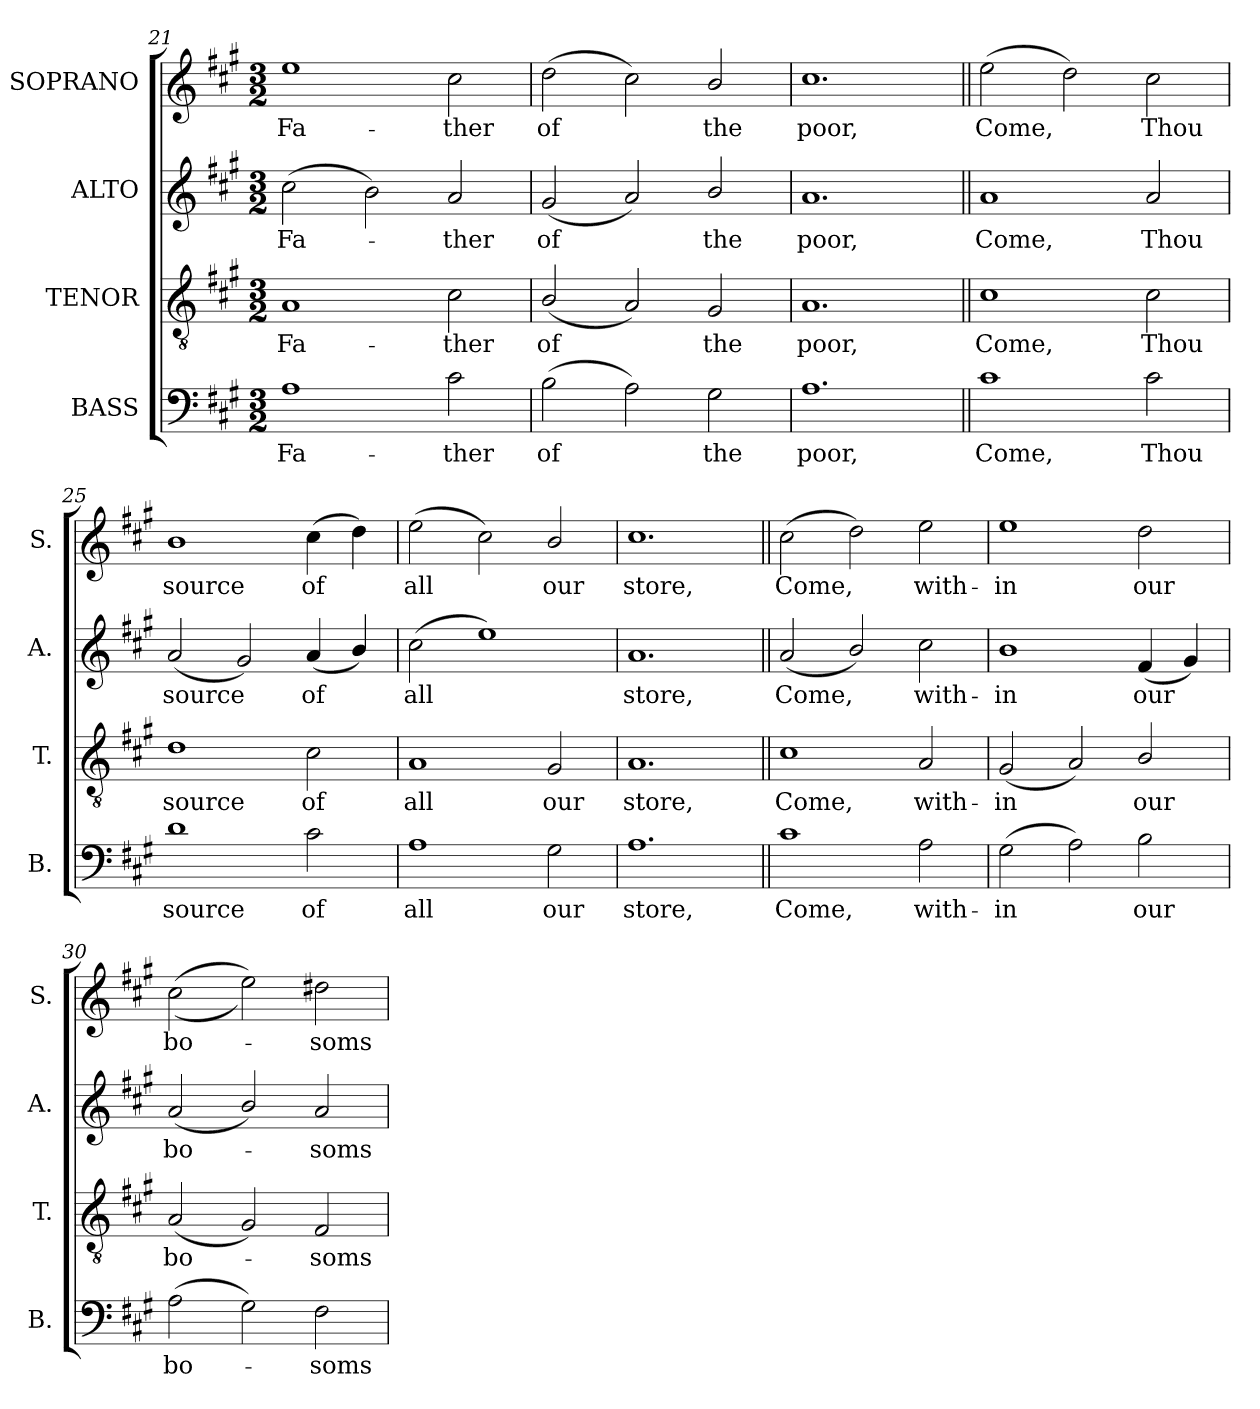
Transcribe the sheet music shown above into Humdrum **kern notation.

**kern	**text	**kern	**text	**kern	**text	**kern	**text
*part4	*part4	*part3	*part3	*part2	*part2	*part1	*part1
*staff4	*staff4	*staff3	*staff3	*staff2	*staff2	*staff1	*staff1
*I"BASS	*	*I"TENOR	*	*I"ALTO	*	*I"SOPRANO	*
*I'B.	*	*I'T.	*	*I'A.	*	*I'S.	*
*clefF4	*	*clefGv2	*	*clefG2	*	*clefG2	*
*	*	*ITrd7c12	*	*	*	*	*
*k[f#c#g#]	*	*k[f#c#g#]	*	*k[f#c#g#]	*	*k[f#c#g#]	*
*A:	*	*A:	*	*A:	*	*A:	*
*M3/2	*	*M3/2	*	*M3/2	*	*M3/2	*
=21	=21	=21	=21	=21	=21	=21	=21
!	!LO:LY:b:color=#000000	!	!	!	!	!	!
!	!	!	!LO:LY:b:color=#000000	!	!	!	!
!	!	!	!	!	!LO:LY:b:color=#000000	!	!
!	!	!	!	!	!	!	!LO:LY:b:color=#000000
1Ai	Fa-	1AAi	Fa-	(2cc#i\	Fa-	1eei	Fa-
.	.	.	.	2bi\)	.	.	.
!	!LO:LY:b:color=#000000	!	!	!	!	!	!
!	!	!	!LO:LY:b:color=#000000	!	!	!	!
!	!	!	!	!	!LO:LY:b:color=#000000	!	!
!	!	!	!	!	!	!	!LO:LY:b:color=#000000
2c#i\	-ther	2C#i\	-ther	2ai/	-ther	2cc#i\	-ther
=22	=22	=22	=22	=22	=22	=22	=22
!	!LO:LY:b:color=#000000	!	!	!	!	!	!
!	!	!	!LO:LY:b:color=#000000	!	!	!	!
!	!	!	!	!	!LO:LY:b:color=#000000	!	!
!	!	!	!	!	!	!	!LO:LY:b:color=#000000
(2Bi\	of	(2BBi/	of	(2g#i/	of	(2ddi\	of
2Ai\)	.	2AAi/)	.	2ai/)	.	2cc#i\)	.
!	!LO:LY:b:color=#000000	!	!	!	!	!	!
!	!	!	!LO:LY:b:color=#000000	!	!	!	!
!	!	!	!	!	!LO:LY:b:color=#000000	!	!
!	!	!	!	!	!	!	!LO:LY:b:color=#000000
2G#i\	the	2GG#i/	the	2bi/	the	2bi/	the
=23	=23	=23	=23	=23	=23	=23	=23
!	!LO:LY:b:color=#000000	!	!	!	!	!	!
!	!	!	!LO:LY:b:color=#000000	!	!	!	!
!	!	!	!	!	!LO:LY:b:color=#000000	!	!
!	!	!	!	!	!	!	!LO:LY:b:color=#000000
1.Ai	poor,	1.AAi	poor,	1.ai	poor,	1.cc#i	poor,
=24||	=24||	=24||	=24||	=24||	=24||	=24||	=24||
!	!LO:LY:b:color=#000000	!	!	!	!	!	!
!	!	!	!LO:LY:b:color=#000000	!	!	!	!
!	!	!	!	!	!LO:LY:b:color=#000000	!	!
!	!	!	!	!	!	!	!LO:LY:b:color=#000000
1c#i	Come,	1C#i	Come,	1ai	Come,	(2eei\	Come,
.	.	.	.	.	.	2ddi\)	.
!	!LO:LY:b:color=#000000	!	!	!	!	!	!
!	!	!	!LO:LY:b:color=#000000	!	!	!	!
!	!	!	!	!	!LO:LY:b:color=#000000	!	!
!	!	!	!	!	!	!	!LO:LY:b:color=#000000
2c#i\	Thou	2C#i\	Thou	2ai/	Thou	2cc#i\	Thou
=25	=25	=25	=25	=25	=25	=25	=25
!	!LO:LY:b:color=#000000	!	!	!	!	!	!
!	!	!	!LO:LY:b:color=#000000	!	!	!	!
!	!	!	!	!	!LO:LY:b:color=#000000	!	!
!	!	!	!	!	!	!	!LO:LY:b:color=#000000
1di	source	1Di	source	(2ai/	source	1bi	source
.	.	.	.	2g#i/)	.	.	.
!	!LO:LY:b:color=#000000	!	!	!	!	!	!
!	!	!	!LO:LY:b:color=#000000	!	!	!	!
!	!	!	!	!	!LO:LY:b:color=#000000	!	!
!	!	!	!	!	!	!	!LO:LY:b:color=#000000
2c#i\	of	2C#i\	of	(4ai/	of	(4cc#i\	of
.	.	.	.	4bi/)	.	4ddi\)	.
!!LO:LB:g=z
=26	=26	=26	=26	=26	=26	=26	=26
!	!LO:LY:b:color=#000000	!	!	!	!	!	!
!	!	!	!LO:LY:b:color=#000000	!	!	!	!
!	!	!	!	!	!LO:LY:b:color=#000000	!	!
!	!	!	!	!	!	!	!LO:LY:b:color=#000000
1Ai	all	1AAi	all	(2cc#i\	all	(2eei\	all
.	.	.	.	1eei)	.	2cc#i\)	.
!	!LO:LY:b:color=#000000	!	!	!	!	!	!
!	!	!	!LO:LY:b:color=#000000	!	!	!	!
!	!	!	!	!	!	!	!LO:LY:b:color=#000000
2G#i\	our	2GG#i/	our	.	.	2bi/	our
=27	=27	=27	=27	=27	=27	=27	=27
!	!LO:LY:b:color=#000000	!	!	!	!	!	!
!	!	!	!LO:LY:b:color=#000000	!	!	!	!
!	!	!	!	!	!LO:LY:b:color=#000000	!	!
!	!	!	!	!	!	!	!LO:LY:b:color=#000000
1.Ai	store,	1.AAi	store,	1.ai	store,	1.cc#i	store,
=28||	=28||	=28||	=28||	=28||	=28||	=28||	=28||
!	!LO:LY:b:color=#000000	!	!	!	!	!	!
!	!	!	!LO:LY:b:color=#000000	!	!	!	!
!	!	!	!	!	!LO:LY:b:color=#000000	!	!
!	!	!	!	!	!	!	!LO:LY:b:color=#000000
1c#i	Come,	1C#i	Come,	(2ai/	Come,	(2cc#i\	Come,
.	.	.	.	2bi/)	.	2ddi\)	.
!	!LO:LY:b:color=#000000	!	!	!	!	!	!
!	!	!	!LO:LY:b:color=#000000	!	!	!	!
!	!	!	!	!	!LO:LY:b:color=#000000	!	!
!	!	!	!	!	!	!	!LO:LY:b:color=#000000
2Ai\	with-	2AAi/	with-	2cc#i\	with-	2eei\	with-
=29	=29	=29	=29	=29	=29	=29	=29
!	!LO:LY:b:color=#000000	!	!	!	!	!	!
!	!	!	!LO:LY:b:color=#000000	!	!	!	!
!	!	!	!	!	!LO:LY:b:color=#000000	!	!
!	!	!	!	!	!	!	!LO:LY:b:color=#000000
(2G#i\	-in	(2GG#i/	-in	1bi	-in	1eei	-in
2Ai\)	.	2AAi/)	.	.	.	.	.
!	!LO:LY:b:color=#000000	!	!	!	!	!	!
!	!	!	!LO:LY:b:color=#000000	!	!	!	!
!	!	!	!	!	!LO:LY:b:color=#000000	!	!
!	!	!	!	!	!	!	!LO:LY:b:color=#000000
2Bi\	our	2BBi/	our	(4f#i/	our	2ddi\	our
.	.	.	.	4g#i/)	.	.	.
=30	=30	=30	=30	=30	=30	=30	=30
!	!LO:LY:b:color=#000000	!	!	!	!	!	!
!	!	!	!LO:LY:b:color=#000000	!	!	!	!
!	!	!	!	!	!LO:LY:b:color=#000000	!	!
!	!	!	!	!	!	!	!LO:LY:b:color=#000000
(2Ai\	bo-	(2AAi/	bo-	(2ai/	bo-	((2cc#i\	bo-
2G#i\)	.	2GG#i/)	.	2bi/)	.	2eei\))	.
!	!LO:LY:b:color=#000000	!	!	!	!	!	!
!	!	!	!LO:LY:b:color=#000000	!	!	!	!
!	!	!	!	!	!LO:LY:b:color=#000000	!	!
!	!	!	!	!	!	!	!LO:LY:b:color=#000000
2F#i\	-soms	2FF#i/	-soms	2ai/	-soms	2dd#Xi\	-soms
=	=	=	=	=	=	=	=
*-	*-	*-	*-	*-	*-	*-	*-
